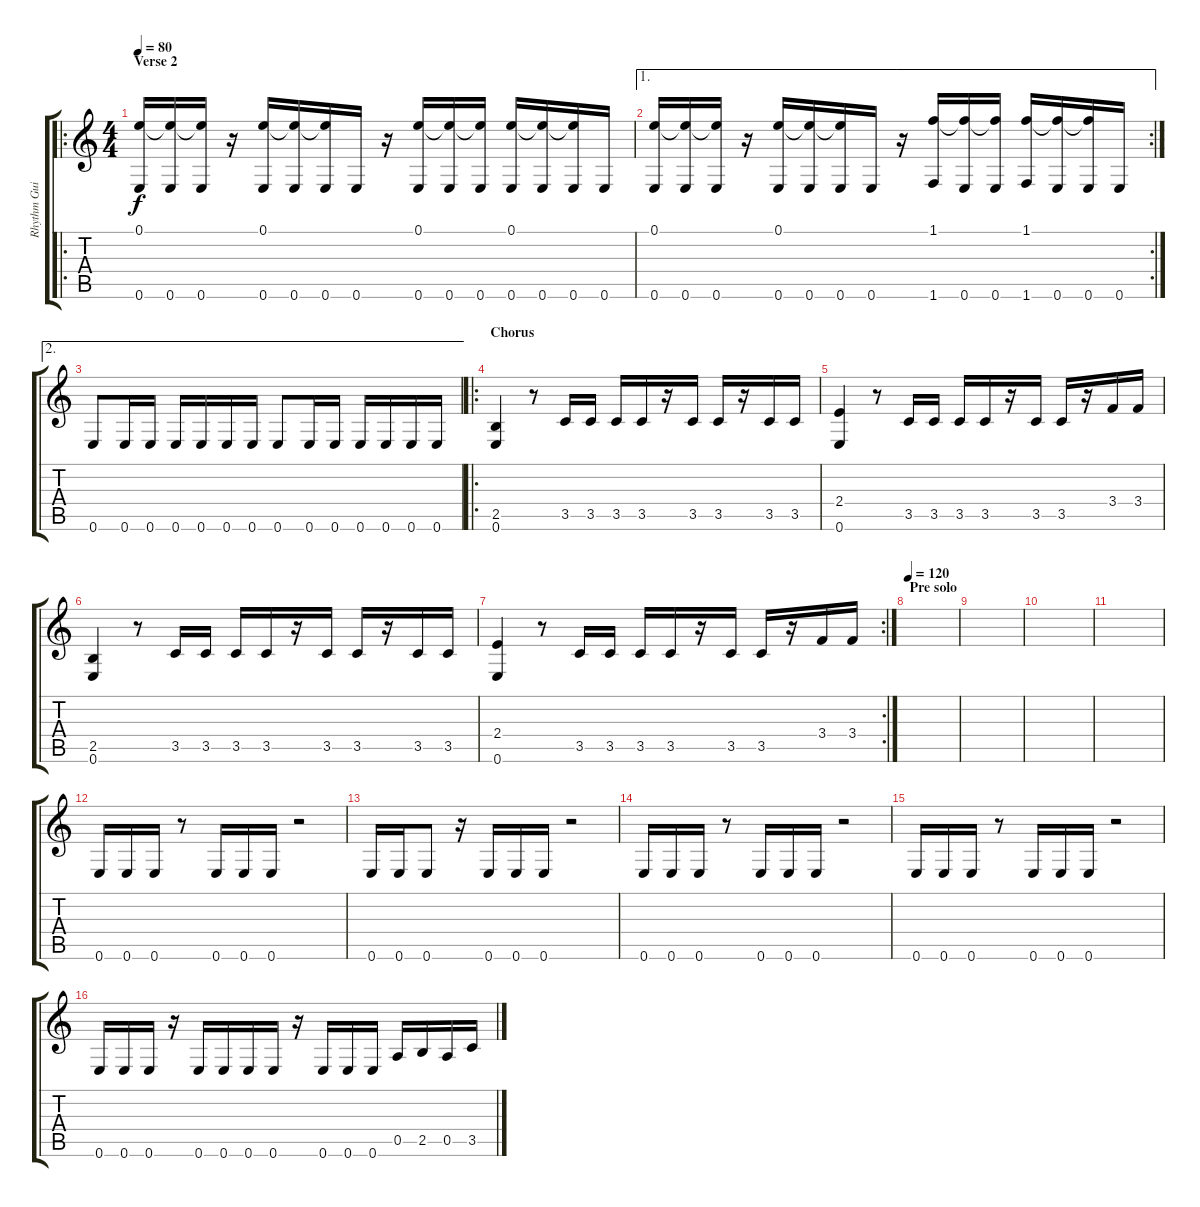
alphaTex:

\track ("Rhythm Guitar" "Rhythm Gui") {instrument distortionguitar}
\staff {score tabs}
\tuning (E4 B3 G3 D3 A2 E2) {hide}
\ro
\ts (4 4)
\section ("" "Verse 2")
\tempo 80
\clef g2
\ks c
(0.1 0.6).16{dy f} (0.1{t} 0.6).16 (0.1{t} 0.6).16 r.16 (0.1 0.6).16 (0.1{t} 0.6).16 (0.1{t} 0.6).16 0.6.16 r.16 (0.1 0.6).16 (0.1{t} 0.6).16 (0.1{t} 0.6).16 (0.1 0.6).16 (0.1{t} 0.6).16 (0.1{t} 0.6).16 0.6.16 |
\ae 1
\rc 2
(0.1 0.6).16 (0.1{t} 0.6).16 (0.1{t} 0.6).16 r.16 (0.1 0.6).16 (0.1{t} 0.6).16 (0.1{t} 0.6).16 0.6.16 r.16 (1.1 1.6).16 (1.1{t} 0.6).16 (1.1{t} 0.6).16 (1.1 1.6).16 (1.1{t} 0.6).16 (1.1{t} 0.6).16 0.6.16 |
\ae 2
0.6.8 0.6.16 0.6.16 0.6.16 0.6.16 0.6.16 0.6.16 0.6.8 0.6.16 0.6.16 0.6.16 0.6.16 0.6.16 0.6.16 |
\ro
\section ("" "Chorus")
(2.5 0.6).4 r.8 3.5.16 3.5.16 3.5.16 3.5.16 r.16 3.5.16 3.5.16 r.16 3.5.16 3.5.16 |
(2.4 0.6).4 r.8 3.5.16 3.5.16 3.5.16 3.5.16 r.16 3.5.16 3.5.16 r.16 3.4.16 3.4.16 |
(2.5 0.6).4 r.8 3.5.16 3.5.16 3.5.16 3.5.16 r.16 3.5.16 3.5.16 r.16 3.5.16 3.5.16 |
\rc 2
(2.4 0.6).4 r.8 3.5.16 3.5.16 3.5.16 3.5.16 r.16 3.5.16 3.5.16 r.16 3.4.16 3.4.16 |
\section ("" "Pre solo")
\tempo 120
|
|
|
|
0.6.16 0.6.16 0.6.16 r.8 0.6.16 0.6.16 0.6.16 r.2 |
0.6.16 0.6.16 0.6.8 r.16 0.6.16 0.6.16 0.6.16 r.2 |
0.6.16 0.6.16 0.6.16 r.8 0.6.16 0.6.16 0.6.16 r.2 |
0.6.16 0.6.16 0.6.16 r.8 0.6.16 0.6.16 0.6.16 r.2 |
0.6.16 0.6.16 0.6.16 r.16 0.6.16 0.6.16 0.6.16 0.6.16 r.16 0.6.16 0.6.16 0.6.16 0.5.16 2.5.16 0.5.16 3.5.16
